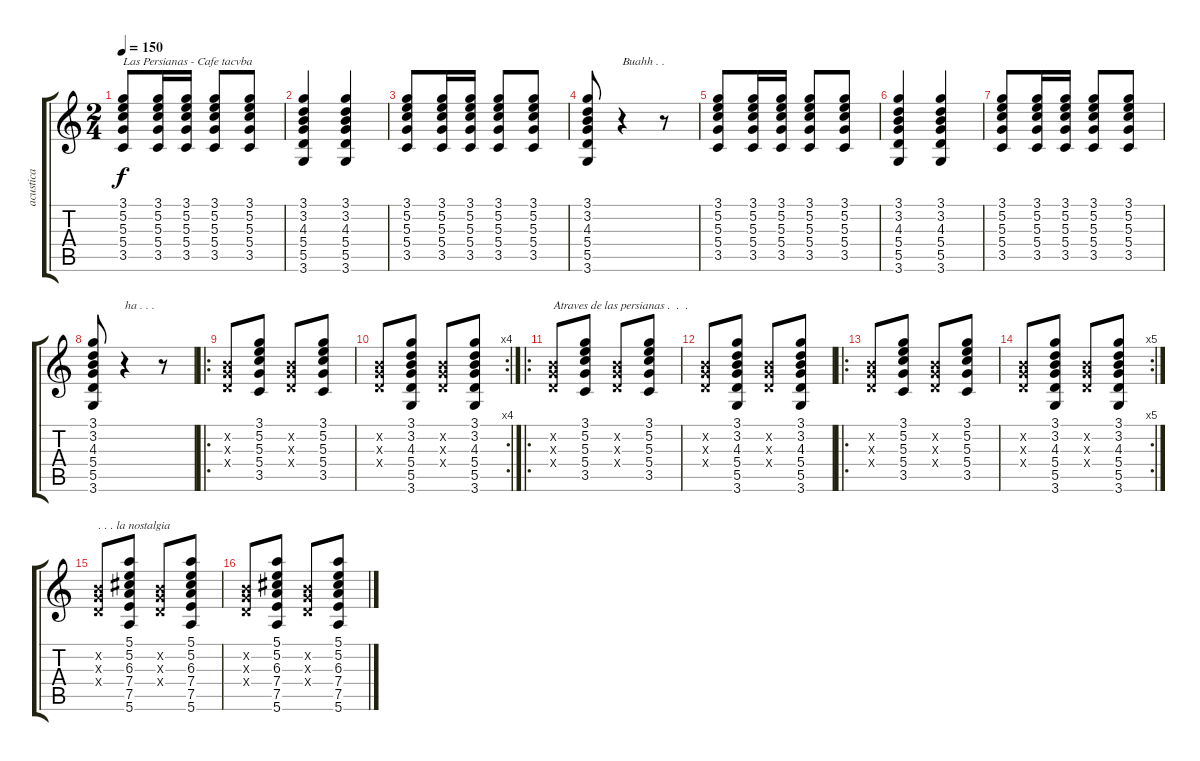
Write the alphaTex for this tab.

\track ("acustica" "acustica") {instrument acousticguitarsteel}
\staff {score tabs}
\tuning (E4 B3 G3 D3 A2 E2) {hide}
\ts (2 4)
\tempo 150
\clef g2
\ks c
(3.1 5.2 5.3 5.4 3.5).8{txt "Las Persianas - Cafe tacvba" dy f instrument acousticguitarsteel} (3.1 5.2 5.3 5.4 3.5).16 (3.1 5.2 5.3 5.4 3.5).16 (3.1 5.2 5.3 5.4 3.5).8 (3.1 5.2 5.3 5.4 3.5).8 |
(3.1 3.2 4.3 5.4 5.5 3.6).4 (3.1 3.2 4.3 5.4 5.5 3.6).4 |
(3.1 5.2 5.3 5.4 3.5).8 (3.1 5.2 5.3 5.4 3.5).16 (3.1 5.2 5.3 5.4 3.5).16 (3.1 5.2 5.3 5.4 3.5).8 (3.1 5.2 5.3 5.4 3.5).8 |
(3.1 3.2 4.3 5.4 5.5 3.6).8 r.4{txt "Buahh . . "} r.8 |
(3.1 5.2 5.3 5.4 3.5).8 (3.1 5.2 5.3 5.4 3.5).16 (3.1 5.2 5.3 5.4 3.5).16 (3.1 5.2 5.3 5.4 3.5).8 (3.1 5.2 5.3 5.4 3.5).8 |
(3.1 3.2 4.3 5.4 5.5 3.6).4 (3.1 3.2 4.3 5.4 5.5 3.6).4 |
(3.1 5.2 5.3 5.4 3.5).8 (3.1 5.2 5.3 5.4 3.5).16 (3.1 5.2 5.3 5.4 3.5).16 (3.1 5.2 5.3 5.4 3.5).8 (3.1 5.2 5.3 5.4 3.5).8 |
(3.1 3.2 4.3 5.4 5.5 3.6).8 r.4{txt "ha . . . "} r.8 |
\ro
(0.2{x} 0.3{x} 0.4{x}).8 (3.1 5.2 5.3 5.4 3.5).8 (0.2{x} 0.3{x} 0.4{x}).8 (3.1 5.2 5.3 5.4 3.5).8 |
\rc 4
(0.2{x} 0.3{x} 0.4{x}).8 (3.1 3.2 4.3 5.4 5.5 3.6).8 (0.2{x} 0.3{x} 0.4{x}).8 (3.1 3.2 4.3 5.4 5.5 3.6).8 |
\ro
(0.2{x} 0.3{x} 0.4{x}).8{txt "Atraves de las persianas .  .  ."} (3.1 5.2 5.3 5.4 3.5).8 (0.2{x} 0.3{x} 0.4{x}).8 (3.1 5.2 5.3 5.4 3.5).8 |
(0.2{x} 0.3{x} 0.4{x}).8 (3.1 3.2 4.3 5.4 5.5 3.6).8 (0.2{x} 0.3{x} 0.4{x}).8 (3.1 3.2 4.3 5.4 5.5 3.6).8 |
\ro
(0.2{x} 0.3{x} 0.4{x}).8 (3.1 5.2 5.3 5.4 3.5).8 (0.2{x} 0.3{x} 0.4{x}).8 (3.1 5.2 5.3 5.4 3.5).8 |
\rc 5
(0.2{x} 0.3{x} 0.4{x}).8 (3.1 3.2 4.3 5.4 5.5 3.6).8 (0.2{x} 0.3{x} 0.4{x}).8 (3.1 3.2 4.3 5.4 5.5 3.6).8 |
(0.2{x} 0.3{x} 0.4{x}).8{txt ". . . la nostalgia"} (5.1 5.2 6.3 7.4 7.5 5.6).8 (0.2{x} 0.3{x} 0.4{x}).8 (5.1 5.2 6.3 7.4 7.5 5.6).8 |
(0.2{x} 0.3{x} 0.4{x}).8 (5.1 5.2 6.3 7.4 7.5 5.6).8 (0.2{x} 0.3{x} 0.4{x}).8 (5.1 5.2 6.3 7.4 7.5 5.6).8
